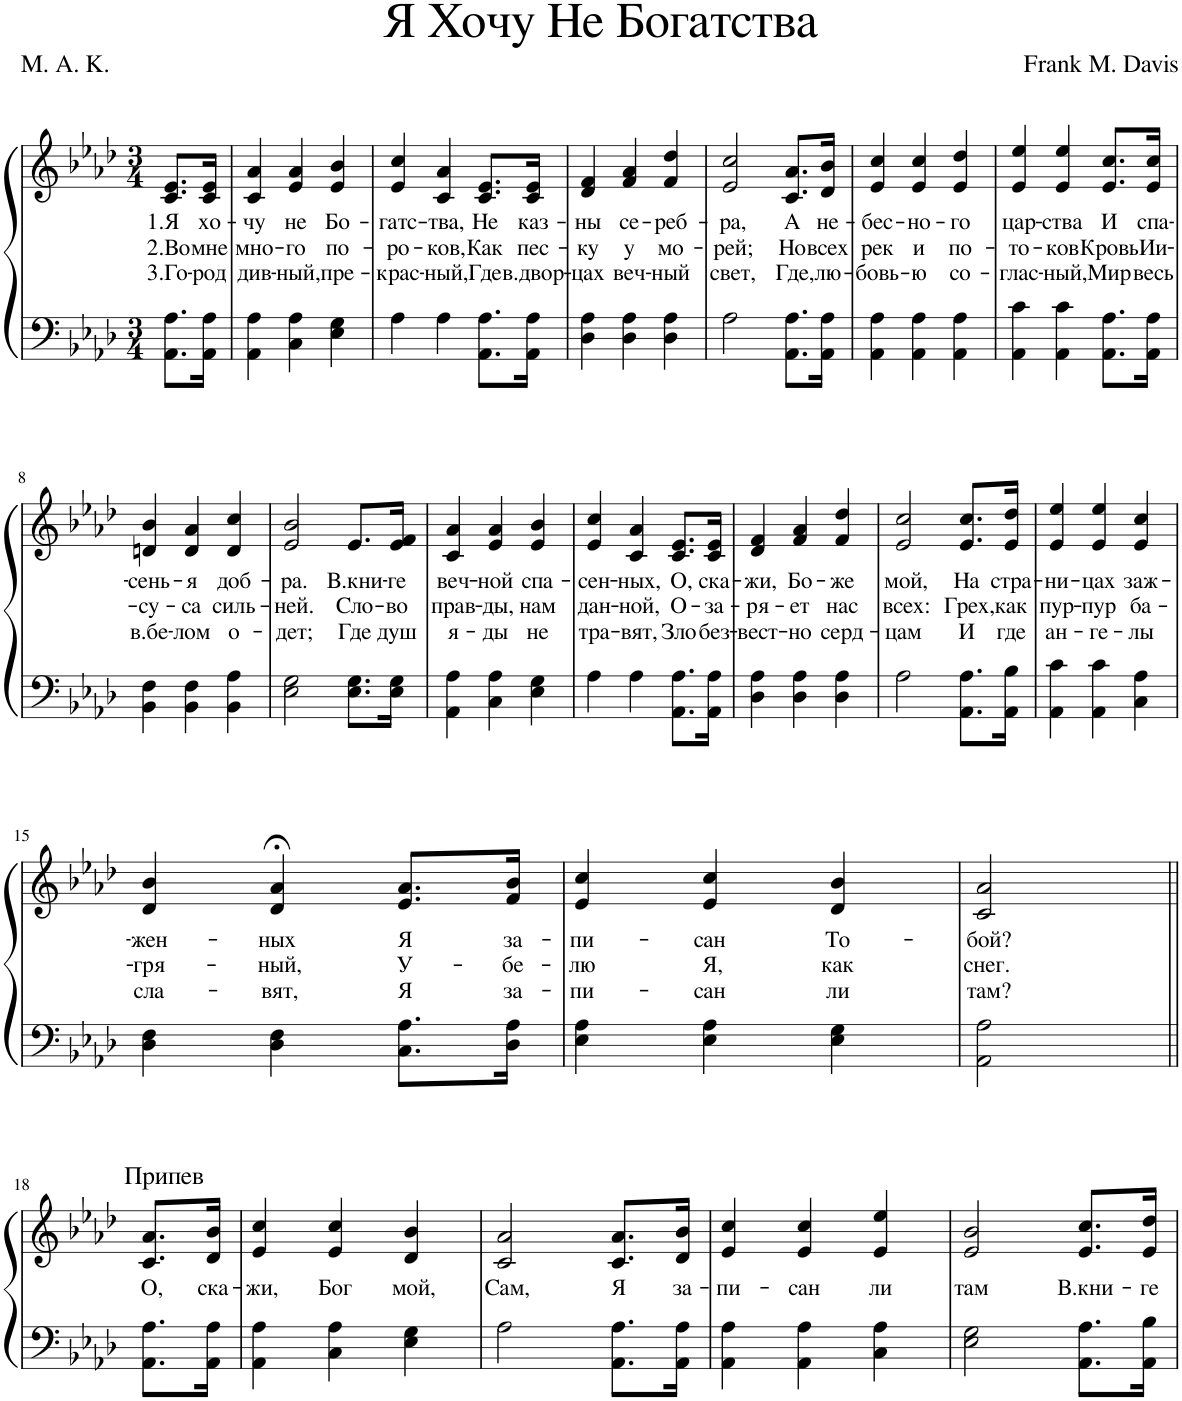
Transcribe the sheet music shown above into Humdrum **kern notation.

**kern	**kern	**text	**text	**text
*part1	*part1	*part1	*part1	*part1
*staff2	*staff1	*staff1	*staff1	*staff1
*I"Piano	*	*	*	*
*I'Pno.	*	*	*	*
*clefF4	*clefG2	*	*	*
*k[b-e-a-d-]	*k[b-e-a-d-]	*	*	*
*M3/4	*M3/4	*	*	*
=1	=1	=1	=1	=1
!	!	!LO:LY:b	!LO:LY:b	!LO:LY:b
8.AA-\ 8.A-\L	8.c/ 8.e-/L	1.Я	2.Во	3.Го-
!	!	!LO:LY:b	!LO:LY:b	!LO:LY:b
16AA-\ 16A-\Jk	16c/ 16e-/Jk	хо-	мне	-род
=2	=2	=2	=2	=2
!	!	!LO:LY:b	!LO:LY:b	!LO:LY:b
4AA-\ 4A-\	4c/ 4a-/	-чу	мно-	див-
!	!	!LO:LY:b	!LO:LY:b	!LO:LY:b
4C\ 4A-\	4e-/ 4a-/	не	-го	-ный,
!	!	!LO:LY:b	!LO:LY:b	!LO:LY:b
4E-\ 4G\	4e-/ 4b-/	Бо-	по-	пре-
=3	=3	=3	=3	=3
!	!	!LO:LY:b	!LO:LY:b	!LO:LY:b
4A-\	4e-/ 4cc/	-гатс-	-ро-	-крас-
!	!	!LO:LY:b	!LO:LY:b	!LO:LY:b
4A-\	4c/ 4a-/	-тва,	-ков,	-ный,
!	!	!LO:LY:b	!LO:LY:b	!LO:LY:b
8.AA-\ 8.A-\L	8.c/ 8.e-/L	Не	Как	Где
!	!	!LO:LY:b	!LO:LY:b	!LO:LY:b
16AA-\ 16A-\Jk	16c/ 16e-/Jk	каз-	пес-	в.двор-
=4	=4	=4	=4	=4
!	!	!LO:LY:b	!LO:LY:b	!LO:LY:b
4D-\ 4A-\	4d-/ 4f/	-ны	-ку	-цах
!	!	!LO:LY:b	!LO:LY:b	!LO:LY:b
4D-\ 4A-\	4f/ 4a-/	се-	у	веч-
!	!	!LO:LY:b	!LO:LY:b	!LO:LY:b
4D-\ 4A-\	4f/ 4dd-/	-реб-	мо-	-ный
=5	=5	=5	=5	=5
!	!	!LO:LY:b	!LO:LY:b	!LO:LY:b
2A-\	2e-/ 2cc/	-ра,	-рей;	свет,
!	!	!LO:LY:b	!LO:LY:b	!LO:LY:b
8.AA-\ 8.A-\L	8.c/ 8.a-/L	А	Но	Где,
!	!	!LO:LY:b	!LO:LY:b	!LO:LY:b
16AA-\ 16A-\Jk	16d-/ 16b-/Jk	не-	всех	лю-
=6	=6	=6	=6	=6
!	!	!LO:LY:b	!LO:LY:b	!LO:LY:b
4AA-\ 4A-\	4e-/ 4cc/	-бес-	рек	-бовь-
!	!	!LO:LY:b	!LO:LY:b	!LO:LY:b
4AA-\ 4A-\	4e-/ 4cc/	-но-	и	-ю
!	!	!LO:LY:b	!LO:LY:b	!LO:LY:b
4AA-\ 4A-\	4e-/ 4dd-/	-го	по-	со-
=7	=7	=7	=7	=7
!	!	!LO:LY:b	!LO:LY:b	!LO:LY:b
4AA-\ 4c\	4e-/ 4ee-/	цар-	-то-	-глас-
!	!	!LO:LY:b	!LO:LY:b	!LO:LY:b
4AA-\ 4c\	4e-/ 4ee-/	-ства	-ков	-ный,
!	!	!LO:LY:b	!LO:LY:b	!LO:LY:b
8.AA-\ 8.A-\L	8.e-/ 8.cc/L	И	Кровь	Мир
!	!	!LO:LY:b	!LO:LY:b	!LO:LY:b
16AA-\ 16A-\Jk	16e-/ 16cc/Jk	спа-	Ии-	весь
!!LO:LB:g=z
=8	=8	=8	=8	=8
!	!	!LO:LY:b	!LO:LY:b	!LO:LY:b
4BB-\ 4F\	4dn/ 4b-/	-сень-	-су-	в.бе-
!	!	!LO:LY:b	!LO:LY:b	!LO:LY:b
4BB-\ 4F\	4d/ 4a-/	-я	-са	-лом
!	!	!LO:LY:b	!LO:LY:b	!LO:LY:b
4BB-\ 4A-\	4d/ 4cc/	доб-	силь-	о-
=9	=9	=9	=9	=9
!	!	!LO:LY:b	!LO:LY:b	!LO:LY:b
2E-\ 2G\	2e-/ 2b-/	-ра.	-ней.	-дет;
!	!	!LO:LY:b	!LO:LY:b	!LO:LY:b
8.E-\ 8.G\L	8.e-/L	В.кни-	Сло-	Где
!	!	!LO:LY:b	!LO:LY:b	!LO:LY:b
16E-\ 16G\Jk	16e-/ 16f/Jk	-ге	-во	душ
=10	=10	=10	=10	=10
!	!	!LO:LY:b	!LO:LY:b	!LO:LY:b
4AA-\ 4A-\	4c/ 4a-/	веч-	прав-	я-
!	!	!LO:LY:b	!LO:LY:b	!LO:LY:b
4C\ 4A-\	4e-/ 4a-/	-ной	-ды,	-ды
!	!	!LO:LY:b	!LO:LY:b	!LO:LY:b
4E-\ 4G\	4e-/ 4b-/	спа-	нам	не
=11	=11	=11	=11	=11
!	!	!LO:LY:b	!LO:LY:b	!LO:LY:b
4A-\	4e-/ 4cc/	-сен-	дан-	тра-
!	!	!LO:LY:b	!LO:LY:b	!LO:LY:b
4A-\	4c/ 4a-/	-ных,	-ной,	-вят,
!	!	!LO:LY:b	!LO:LY:b	!LO:LY:b
8.AA-\ 8.A-\L	8.c/ 8.e-/L	О,	О-	Зло
!	!	!LO:LY:b	!LO:LY:b	!LO:LY:b
16AA-\ 16A-\Jk	16c/ 16e-/Jk	ска-	-за-	без-
=12	=12	=12	=12	=12
!	!	!LO:LY:b	!LO:LY:b	!LO:LY:b
4D-\ 4A-\	4d-/ 4f/	-жи,	-ря-	-вест-
!	!	!LO:LY:b	!LO:LY:b	!LO:LY:b
4D-\ 4A-\	4f/ 4a-/	Бо-	-ет	-но
!	!	!LO:LY:b	!LO:LY:b	!LO:LY:b
4D-\ 4A-\	4f/ 4dd-/	-же	нас	серд-
=13	=13	=13	=13	=13
!	!	!LO:LY:b	!LO:LY:b	!LO:LY:b
2A-\	2e-/ 2cc/	мой,	всех:	-цам
!	!	!LO:LY:b	!LO:LY:b	!LO:LY:b
8.AA-\ 8.A-\L	8.e-/ 8.cc/L	На	Грех,	И
!	!	!LO:LY:b	!LO:LY:b	!LO:LY:b
16AA-\ 16B-\Jk	16e-/ 16dd-/Jk	стра-	как	где
=14	=14	=14	=14	=14
!	!	!LO:LY:b	!LO:LY:b	!LO:LY:b
4AA-\ 4c\	4e-/ 4ee-/	-ни-	пур-	ан-
!	!	!LO:LY:b	!LO:LY:b	!LO:LY:b
4AA-\ 4c\	4e-/ 4ee-/	-цах	-пур	-ге-
!	!	!LO:LY:b	!LO:LY:b	!LO:LY:b
4C\ 4A-\	4e-/ 4cc/	заж-	ба-	-лы
!!LO:LB:g=z
=15	=15	=15	=15	=15
!	!	!LO:LY:b	!LO:LY:b	!LO:LY:b
4D-\ 4F\	4d-/ 4b-/	-жен-	-гря-	сла-
!	!	!LO:LY:b	!LO:LY:b	!LO:LY:b
4D-\ 4F\	4d-/;< 4a-/;<	-ных	-ный,	-вят,
!	!	!LO:LY:b	!LO:LY:b	!LO:LY:b
8.C\ 8.A-\L	8.e-/ 8.a-/L	Я	У-	Я
!	!	!LO:LY:b	!LO:LY:b	!LO:LY:b
16D-\ 16A-\Jk	16f/ 16b-/Jk	за-	-бе-	за-
=16	=16	=16	=16	=16
!	!	!LO:LY:b	!LO:LY:b	!LO:LY:b
4E-\ 4A-\	4e-/ 4cc/	-пи-	-лю	-пи-
!	!	!LO:LY:b	!LO:LY:b	!LO:LY:b
4E-\ 4A-\	4e-/ 4cc/	-сан	Я,	-сан
!	!	!LO:LY:b	!LO:LY:b	!LO:LY:b
4E-\ 4G\	4d-/ 4b-/	То-	как	ли
=17	=17	=17	=17	=17
!	!	!LO:LY:b	!LO:LY:b	!LO:LY:b
2AA-\ 2A-\	2c/ 2a-/	-бой?	снег.	там?
!!LO:LB:g=z
=18||	=18||	=18||	=18||	=18||
!	!LO:TX:a:t=Припев	!	!	!
!	!	!LO:LY:b	!	!
8.AA-\ 8.A-\L	8.c/ 8.a-/L	О,	.	.
!	!	!LO:LY:b	!	!
16AA-\ 16A-\Jk	16d-/ 16b-/Jk	ска-	.	.
=19	=19	=19	=19	=19
!	!	!LO:LY:b	!	!
4AA-\ 4A-\	4e-/ 4cc/	-жи,	.	.
!	!	!LO:LY:b	!	!
4C\ 4A-\	4e-/ 4cc/	Бог	.	.
!	!	!LO:LY:b	!	!
4E-\ 4G\	4d-/ 4b-/	мой,	.	.
=20	=20	=20	=20	=20
!	!	!LO:LY:b	!	!
2A-\	2c/ 2a-/	Сам,	.	.
!	!	!LO:LY:b	!	!
8.AA-\ 8.A-\L	8.c/ 8.a-/L	Я	.	.
!	!	!LO:LY:b	!	!
16AA-\ 16A-\Jk	16d-/ 16b-/Jk	за-	.	.
=21	=21	=21	=21	=21
!	!	!LO:LY:b	!	!
4AA-\ 4A-\	4e-/ 4cc/	-пи-	.	.
!	!	!LO:LY:b	!	!
4AA-\ 4A-\	4e-/ 4cc/	-сан	.	.
!	!	!LO:LY:b	!	!
4C\ 4A-\	4e-/ 4ee-/	ли	.	.
=22	=22	=22	=22	=22
!	!	!LO:LY:b	!	!
2E-\ 2G\	2e-/ 2b-/	там	.	.
!	!	!LO:LY:b	!	!
8.AA-\ 8.A-\L	8.e-/ 8.cc/L	В.кни-	.	.
!	!	!LO:LY:b	!	!
16AA-\ 16B-\Jk	16e-/ 16dd-/Jk	-ге	.	.
=	=	=	=	=
*-	*-	*-	*-	*-
